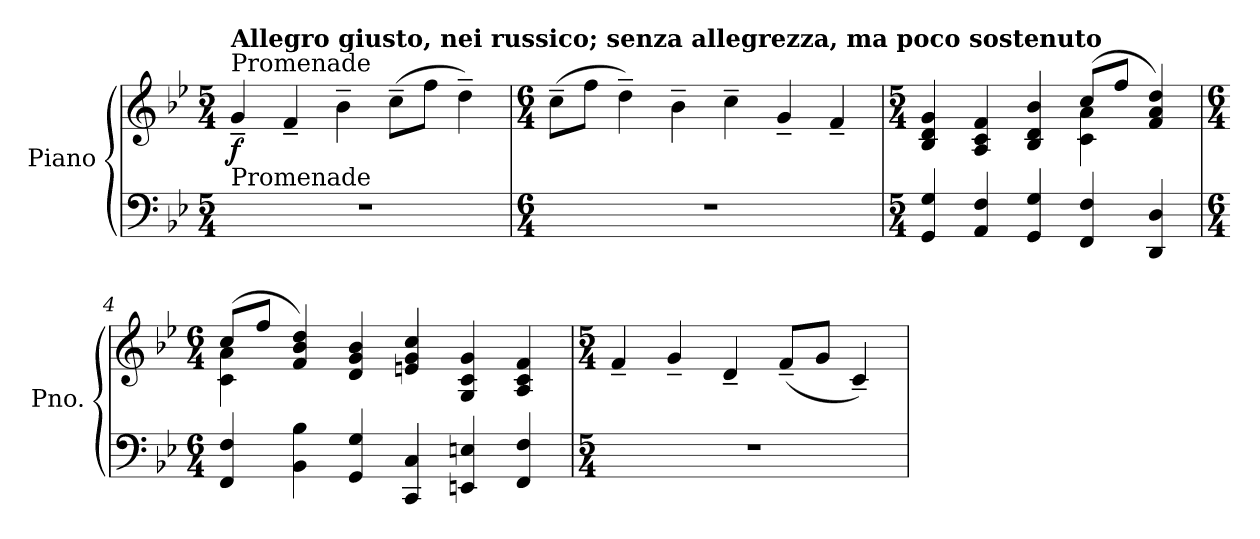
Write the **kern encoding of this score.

**kern	**kern	**dynam
*part1	*part1	*part1
*staff2	*staff1	*staff1/2
*I"Piano	*	*
*I'Pno.	*	*
*clefF4	*clefG2	*
*k[b-e-]	*k[b-e-]	*
*M5/4	*M5/4	*
=1	=1	=1
!	!LO:TX:a:t=Promenade	!
!	!LO:TX:a:B:t=Allegro giusto, nei russico; senza allegrezza, ma poco sostenuto	!
!LO:TX:a:t=Promenade	!	!
!	!	!LO:DY:b
4%5r	4g~/	f
.	4f~/	.
.	4b-~\	.
.	(>8cc~\L	.
.	8ff\J	.
.	4dd~\)	.
=2	=2	=2
*M6/4	*M6/4	*
1.r	(>8cc~\L	.
.	8ff\J	.
.	4dd~\)	.
.	4b-~\	.
.	4cc~\	.
.	4g~/	.
.	4f~/	.
=3	=3	=3
*M5/4	*M5/4	*
*	*^	*
4GG/ 4G/	4B-/ 4d/ 4g/	2.ryy	.
4AA/ 4F/	4A/ 4c/ 4f/	.	.
4GG/ 4G/	4B-/ 4d/ 4b-/	.	.
4FF/ 4F/	(>8cc/L	4c\ 4a\	.
.	8ff/J	.	.
4DD/ 4D/	4f/ 4a/ 4dd/)	4ryy	.
=4	=4	=4	=4
*M6/4	*M6/4	*	*
4FF/ 4F/	(>8cc/L	4c\ 4a\	.
.	8ff/J	.	.
4BB-\ 4B-\	4f/ 4b-/ 4dd/)	1ryy	.
4GG/ 4G/	4d/ 4g/ 4b-/	.	.
4CC/ 4C/	4en/ 4g/ 4cc/	.	.
4EEn/ 4En/	4G/ 4c/ 4g/	.	.
4FF/ 4F/	4A/ 4c/ 4f/	4ryy	.
*	*v	*v	*
!!LO:LB:g=z
=5	=5	=5
*M5/4	*M5/4	*
4%5r	4f~/	.
.	4g~/	.
.	4d~/	.
.	(<8f~/L	.
.	8g/J	.
.	4c~/)	.
=	=	=
*-	*-	*-
